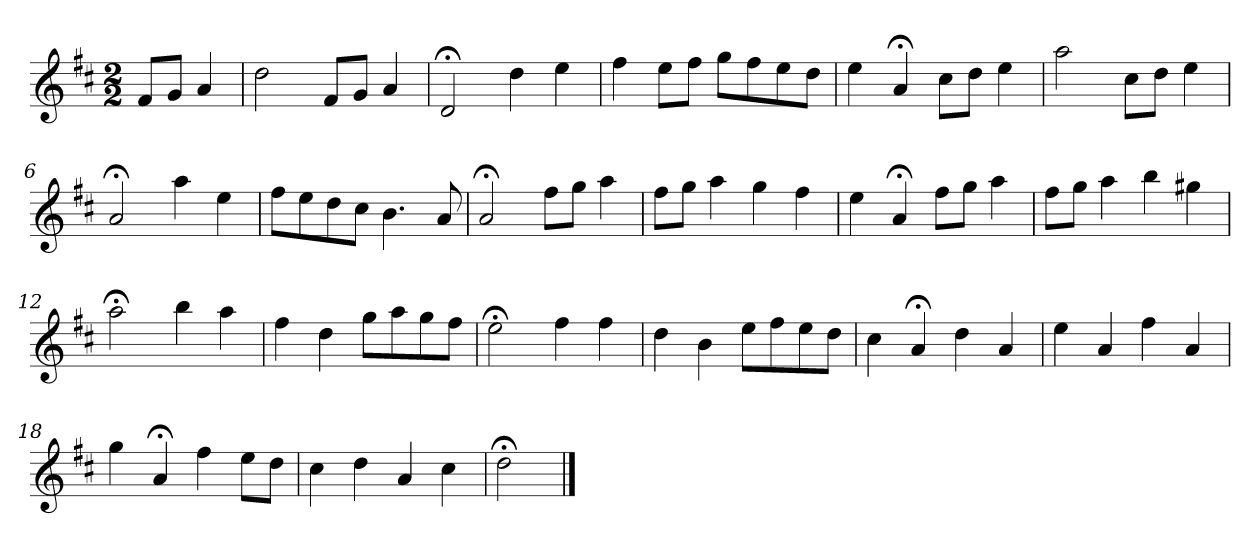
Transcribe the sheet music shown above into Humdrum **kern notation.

**kern
*part1
*staff1
*k[f#c#]
*D:
*M2/2
*MM120
=
8f#L
8gJ
4a
=1
2dd
8f#L
8gJ
4a
=2
2d;<
4dd
4ee
=3
4ff#
8eeL
8ff#J
8ggL
8ff#
8ee
8ddJ
=4
4ee
4a;<
8cc#L
8ddJ
4ee
=5
2aa
8cc#L
8ddJ
4ee
=6
2a;<
4aa
4ee
=7
8ff#L
8ee
8dd
8cc#J
4.b
8a
=8
2a;<
8ff#L
8ggJ
4aa
=9
8ff#L
8ggJ
4aa
4gg
4ff#
=10
4ee
4a;<
8ff#L
8ggJ
4aa
=11
8ff#L
8ggJ
4aa
4bb
4gg#X
=12
2aa;<
4bb
4aa
=13
4ff#
4dd
8ggL
8aa
8gg
8ff#J
=14
2ee;<
4ff#
4ff#
=15
4dd
4b
8eeL
8ff#
8ee
8ddJ
=16
4cc#
4a;<
4dd
4a
=17
4ee
4a
4ff#
4a
=18
4gg
4a;<
4ff#
8eeL
8ddJ
=19
4cc#
4dd
4a
4cc#
=20
2dd;<
==
*-
